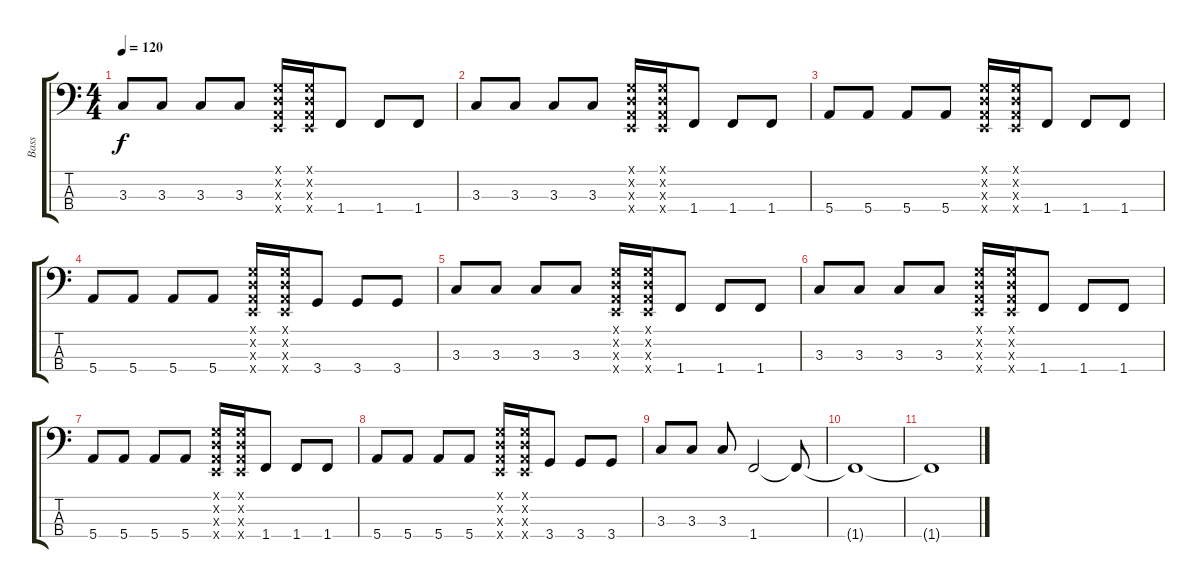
\track ("Bass" "Bass") {instrument electricbasspick}
\staff {score tabs}
\tuning (G2 D2 A1 E1) {hide}
\ts (4 4)
\tempo 120
\clef f4
\ks c
3.3.8{dy f} 3.3.8 3.3.8 3.3.8 (0.1{x} 0.2{x} 0.3{x} 0.4{x}).16 (0.1{x} 0.2{x} 0.3{x} 0.4{x}).16 1.4.8 1.4.8 1.4.8 |
3.3.8 3.3.8 3.3.8 3.3.8 (0.1{x} 0.2{x} 0.3{x} 0.4{x}).16 (0.1{x} 0.2{x} 0.3{x} 0.4{x}).16 1.4.8 1.4.8 1.4.8 |
5.4.8 5.4.8 5.4.8 5.4.8 (0.1{x} 0.2{x} 0.3{x} 0.4{x}).16 (0.1{x} 0.2{x} 0.3{x} 0.4{x}).16 1.4.8 1.4.8 1.4.8 |
5.4.8 5.4.8 5.4.8 5.4.8 (0.1{x} 0.2{x} 0.3{x} 0.4{x}).16 (0.1{x} 0.2{x} 0.3{x} 0.4{x}).16 3.4.8 3.4.8 3.4.8 |
3.3.8 3.3.8 3.3.8 3.3.8 (0.1{x} 0.2{x} 0.3{x} 0.4{x}).16 (0.1{x} 0.2{x} 0.3{x} 0.4{x}).16 1.4.8 1.4.8 1.4.8 |
3.3.8 3.3.8 3.3.8 3.3.8 (0.1{x} 0.2{x} 0.3{x} 0.4{x}).16 (0.1{x} 0.2{x} 0.3{x} 0.4{x}).16 1.4.8 1.4.8 1.4.8 |
5.4.8 5.4.8 5.4.8 5.4.8 (0.1{x} 0.2{x} 0.3{x} 0.4{x}).16 (0.1{x} 0.2{x} 0.3{x} 0.4{x}).16 1.4.8 1.4.8 1.4.8 |
5.4.8 5.4.8 5.4.8 5.4.8 (0.1{x} 0.2{x} 0.3{x} 0.4{x}).16 (0.1{x} 0.2{x} 0.3{x} 0.4{x}).16 3.4.8 3.4.8 3.4.8 |
3.3.8 3.3.8 3.3.8 1.4.2 1.4{t}.8 |
1.4{t}.1 |
1.4{t}.1
